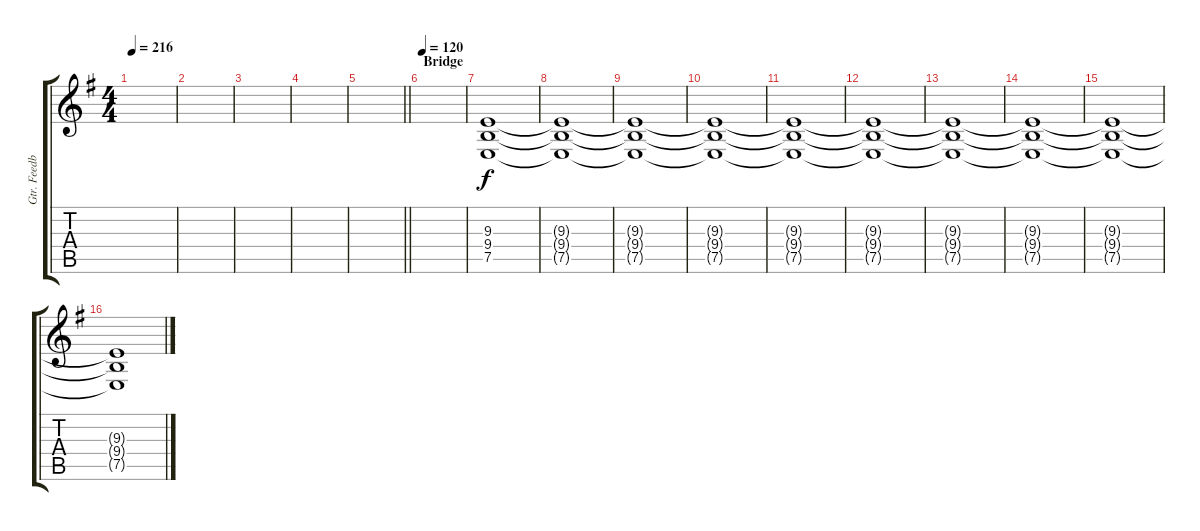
\track ("Gtr. Feedback" "Gtr. Feedb") {instrument whistle}
\staff {score tabs}
\tuning (E4 B3 G3 D3 A2 E2) {hide}
\ts (4 4)
\tempo 216
\clef g2
\ks eminor
|
|
|
|
\barLineRight lightlight
|
\section ("" "Bridge")
\tempo 120
|
(9.3 9.4 7.5).1{volume 6} |
(9.3{t} 9.4{t} 7.5{t}).1 |
(9.3{t} 9.4{t} 7.5{t}).1 |
(9.3{t} 9.4{t} 7.5{t}).1 |
(9.3{t} 9.4{t} 7.5{t}).1 |
(9.3{t} 9.4{t} 7.5{t}).1 |
(9.3{t} 9.4{t} 7.5{t}).1 |
(9.3{t} 9.4{t} 7.5{t}).1 |
(9.3{t} 9.4{t} 7.5{t}).1 |
(9.3{t} 9.4{t} 7.5{t}).1
